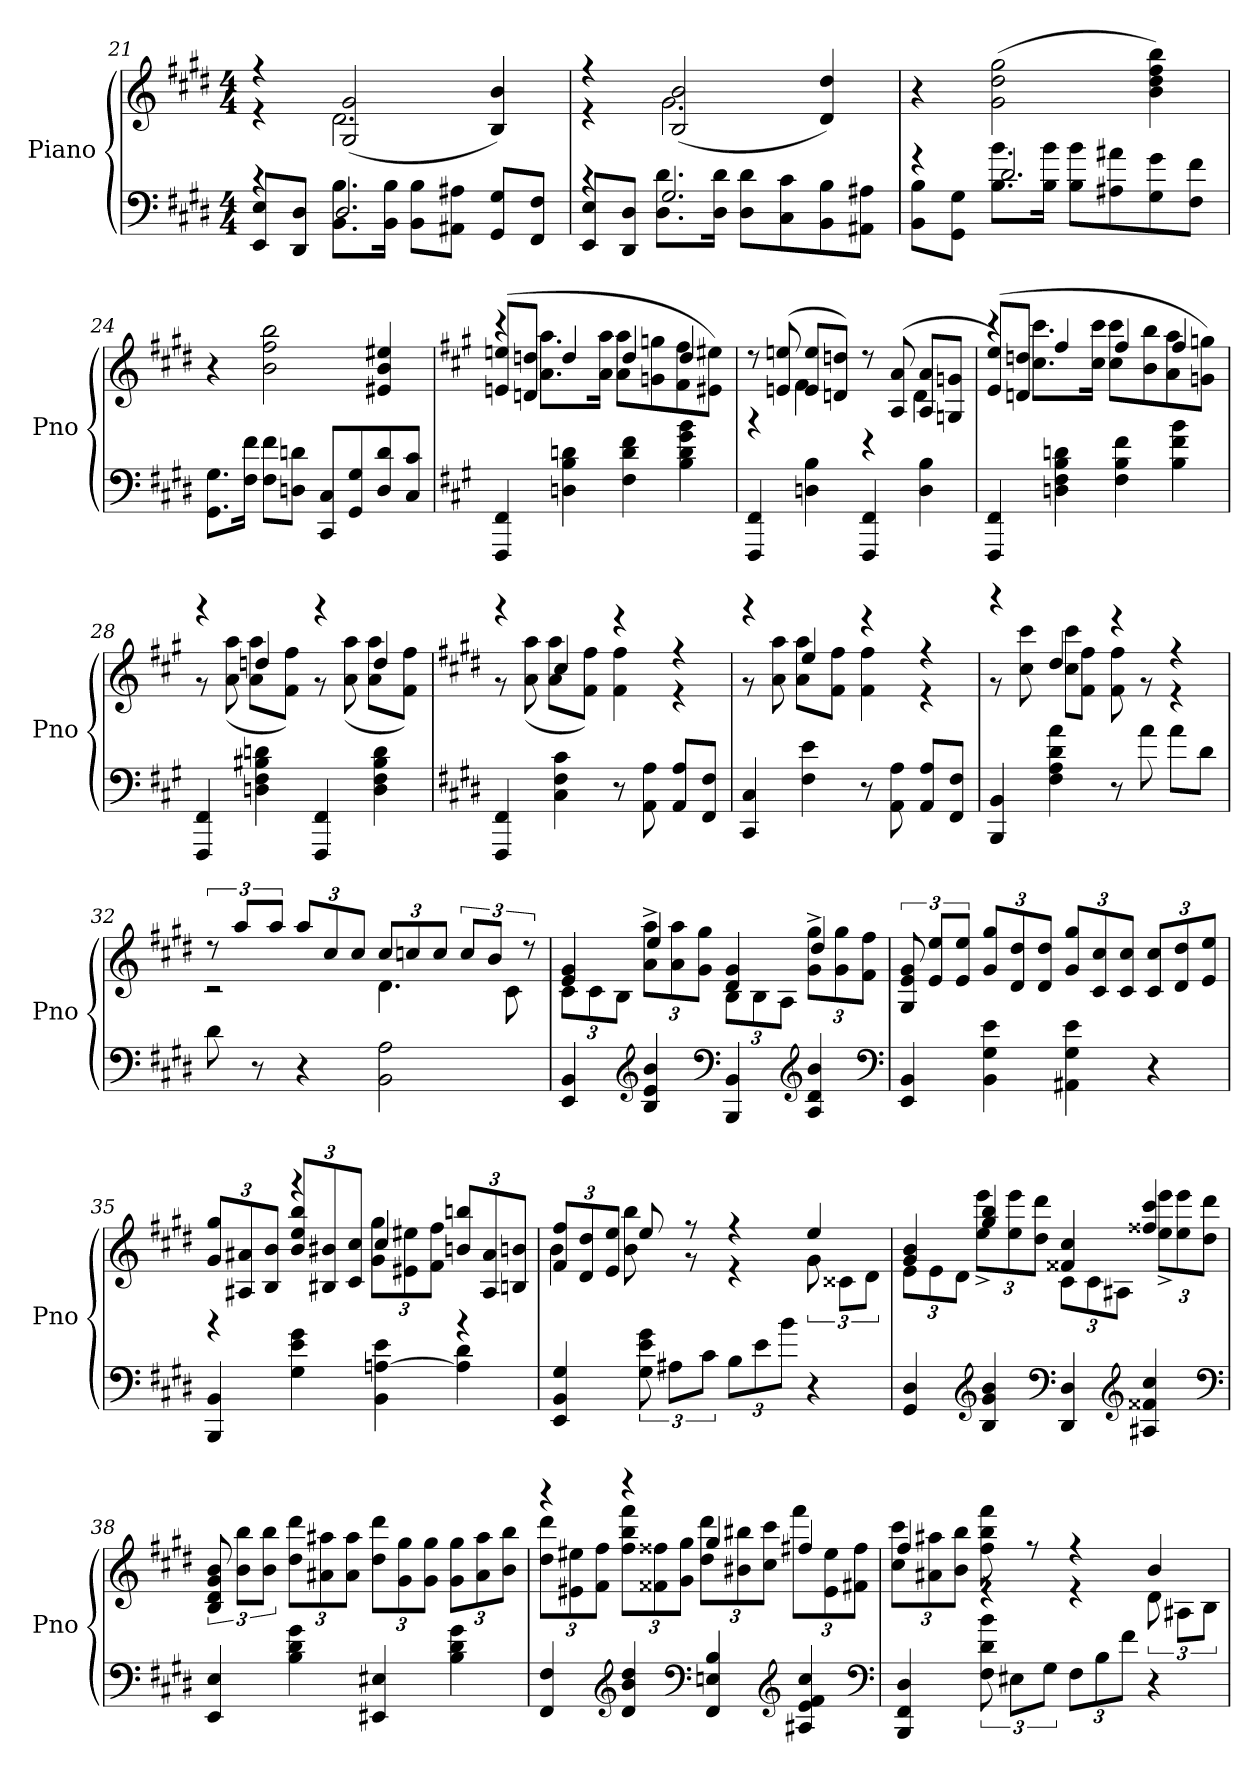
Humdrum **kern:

**kern	**kern
*part1	*part1
*staff2	*staff1
*I"Piano	*
*I'Pno	*
*clefF4	*clefG2
*k[f#c#g#d#]	*k[f#c#g#d#]
*M4/4	*M4/4
=21	=21
*^	*^
4r	8EE/ 8E/L	4r	4r
.	8DD#/ 8D#/J	.	.
8.BB\ 8.B\L	2.D#/	2.d#\	(2G#/ 2g#/
16BB\ 16B\Jk	.	.	.
8BB\ 8B\L	.	.	.
8AA#X\ 8A#X\J	.	.	.
8GG#/ 8G#/L	.	.	4B/ 4b/)
8FF#/ 8F#/J	.	.	.
=22	=22	=22	=22
4r	8EE/ 8E/L	4r	4r
.	8DD#/ 8D#/J	.	.
2.G#/	8.D#\ 8.d#\L	2.g#\	(2B/ 2b/
.	16D#\ 16d#\Jk	.	.
.	8D#\ 8d#\L	.	.
.	8C#\ 8c#\	.	.
.	8BB\ 8B\	.	4d#/ 4dd#/)
.	8AA#X\ 8A#X\J	.	.
*	*	*v	*v
=23	=23	=23
4r	8BB\ 8B\L	4r
.	8GG#\ 8G#\J	.
8.B\ 8.b\L	2.d#/	(2g#\ 2dd#\ 2gg#\
16B\ 16b\Jk	.	.
8B\ 8b\L	.	.
8A#X\ 8a#X\	.	.
8G#\ 8g#\	.	4b\ 4dd#\ 4ff#\ 4bb\)
8F#\ 8f#\J	.	.
*v	*v	*
=24	=24
8.GG#\ 8.G#\L	4r
16F#\ 16f#\Jk	.
8F#\ 8f#\L	2b\ 2ff#\ 2bb\
8Dn\ 8dn\J	.
8CC#/ 8C#/L	.
8GG#/ 8G#/	.
8D/ 8d/	4e#X/ 4b/ 4ee#X/
8C#/ 8c#/J	.
=25	=25
*k[f#c#g#]	*k[f#c#g#]
*	*^
4FFF#/ 4FF#/	4r	(8en/ 8een/L
.	.	8dn/ 8ddn/J
4Dn\ 4B\ 4dn\	4dd/	8.a\ 8.aa\L
.	.	16a\ 16aa\Jk
4F#\ 4d\ 4f#\	4dd/	8a\ 8aa\L
.	.	8gn\ 8ggn\
4B\ 4d\ 4g#\ 4b\	4dd/	8f#\ 8ff#\
.	.	8e#X\ 8ee#X\J)
=26	=26	=26
4FFF#/ 4FF#/	8r	4r
.	(8en/ 8een/	.
4Dn\ 4B\	8e/ 8ee/L	4f#\
.	8dn/ 8ddn/J)	.
4FFF#/ 4FF#/	8r	4r
.	(8A/ 8a/	.
4D\ 4B\	8A/ 8a/L	4d\
.	8Gn/ 8gn/J	.
=27	=27	=27
4FFF#/ 4FF#/	4r	(8e/ 8ee/L)
.	.	8dn/ 8ddn/J
4Dn\ 4F#\ 4B\ 4dn\	4ff#/	8.cc#\ 8.ccc#\L
.	.	16cc#\ 16ccc#\Jk
4F#\ 4B\ 4f#\	4ff#/	8cc#\ 8ccc#\L
.	.	8b\ 8bb\
4B\ 4f#\ 4b\	4ff#/	8a\ 8aa\
.	.	8gn\ 8ggn\J)
=28	=28	=28
4FFF#/ 4FF#/	4r	8r
.	.	(8a\ 8aa\
4Dn\ 4F#\ 4B#X\ 4dn\	4ddn/	8a\ 8aa\L
.	.	8f#\ 8ff#\J)
4FFF#/ 4FF#/	4r	8r
.	.	(8a\ 8aa\
4D\ 4F#\ 4B#\ 4d\	4dd/	8a\ 8aa\L
.	.	8f#\ 8ff#\J)
=29	=29	=29
*k[f#c#g#d#]	*k[f#c#g#d#]	*
4FFF#/ 4FF#/	4r	8r
.	.	(8a\ 8aa\
4C#\ 4F#\ 4c#\	4cc#/	8a\ 8aa\L
.	.	8f#\ 8ff#\J)
8r	4r	4f#\ 4ff#\
8AA\ 8A\	.	.
8AA/ 8A/L	4r	4r
8FF#/ 8F#/J	.	.
=30	=30	=30
4CC#/ 4C#/	4r	8r
.	.	8a\ 8aa\
4F#\ 4e\	4ee/	8a\ 8aa\L
.	.	8f#\ 8ff#\J
8r	4r	4f#\ 4ff#\
8AA\ 8A\	.	.
8AA/ 8A/L	4r	4r
8FF#/ 8F#/J	.	.
=31	=31	=31
4BBB/ 4BB/	4r	8r
.	.	8cc#\ 8ccc#\
4F#\ 4A\ 4d#\ 4a\	4dd#/	8cc#\ 8ccc#\L
.	.	8f#\ 8ff#\J
8r	4r	8f#\ 8ff#\
8a\	.	8r
8a\L	4r	4r
8d#\J	.	.
=32	=32	=32
8d#\	12r	2r
.	12aa/L	.
8r	.	.
.	12aa/J	.
4r	12aa/L	.
.	12cc#/	.
.	12cc#/J	.
2BB\ 2A\	12cc#/L	4.d#\
.	12ccn/	.
.	12cc/J	.
.	12cc/L	.
.	12b/J	.
.	.	8c#\
.	12r	.
=33	=33	=33
4EE/ 4BB/	12c#\L	4e/ 4g#/
.	12c#\	.
.	12B\J	.
*clefG2	*	*
4B/ 4e/ 4b/	12a^\ 12aa^\L	4ee/
.	12a\ 12aa\	.
.	12g#\ 12gg#\J	.
*clefF4	*	*
4BBB/ 4BB/	12B\L	4d#/ 4g#/
.	12B\	.
.	12A\J	.
*clefG2	*	*
4A/ 4d#/ 4b/	12g#^\ 12gg#^\L	4dd#/
.	12g#\ 12gg#\	.
.	12f#\ 12ff#\J	.
*	*v	*v
*clefF4	*
=34	=34
4EE/ 4BB/	12G#/ 12e/ 12g#/
.	12e/ 12ee/L
.	12e/ 12ee/J
4BB\ 4G#\ 4e\	12g#/ 12gg#/L
.	12d#/ 12dd#/
.	12d#/ 12dd#/J
4AA#X\ 4G#\ 4e\	12g#/ 12gg#/L
.	12c#/ 12cc#/
.	12c#/ 12cc#/J
4r	12c#/ 12cc#/L
.	12d#/ 12dd#/
.	12e/ 12ee/J
=35	=35
*	*^
4BBB/ 4BB/	12g#/ 12gg#/L	4r
.	12A#X/ 12a#X/	.
.	12B/ 12b/J	.
4G#\ 4e\ 4g#\	4r	12b/ 12ee/ 12bb/L
.	.	12B#X/ 12b#X/
.	.	12c#/ 12cc#/J
4BB\ [4An\ 4e\	4cc#/	12g#\ 12gg#\L
.	.	12e#X\ 12ee#X\
.	.	12f#\ 12ff#\J
4A]\ 4d#\	12bn/ 12bbn/L	4r
.	12A#/ 12a#/	.
.	12Bn/ 12bn/J	.
=36	=36	=36
4EE/ 4BB/ 4G#/	12f#/ 12ff#/L	4b\
.	12d#/ 12dd#/	.
.	12e/ 12ee/J	.
12G#\ 12e\ 12g#\	8ee/	8b\ 8bb\
12A#X\L	.	.
.	8r	8r
12c#\J	.	.
12B\L	4r	4r
12e\	.	.
12b\J	.	.
4r	4ee/	12g#\
.	.	12c##X\L
.	.	12d#\J
=37	=37	=37
4GG#/ 4D#/	4g#/ 4b/	12e\L
.	.	12e\
.	.	12d#\J
*clefG2	*	*
4B/ 4g#/ 4b/	4gg#/ 4bb/	12ee^\ 12eee^\L
.	.	12ee\ 12eee\
.	.	12dd#\ 12ddd#\J
*clefF4	*	*
4DD#/ 4D#/	4f##X/ 4cc#/	12c#\L
.	.	12c#\
.	.	12A#X\J
*clefG2	*	*
4A#X/ 4f##X/ 4cc#/	4ff##X/ 4ccc#/	12ee^\ 12eee^\L
.	.	12ee\ 12eee\
.	.	12dd#\ 12ddd#\J
*	*v	*v
*clefF4	*
=38	=38
4EE/ 4E/	12B/ 12d#/ 12g#/ 12b/
.	12b\ 12bb\L
.	12b\ 12bb\J
4B\ 4d#\ 4g#\	12dd#\ 12ddd#\L
.	12a#X\ 12aa#X\
.	12a#\ 12aa#\J
4EE#X/ 4E#X/	12dd#\ 12ddd#\L
.	12g#\ 12gg#\
.	12g#\ 12gg#\J
4B\ 4d#\ 4g#\	12g#\ 12gg#\L
.	12a#\ 12aa#\
.	12b\ 12bb\J
=39	=39
*	*^
4FF#/ 4F#/	4r	12dd#\ 12ddd#\L
.	.	12e#X\ 12ee#X\
.	.	12f#\ 12ff#\J
*clefG2	*	*
4d#/ 4b/ 4dd#/	4r	12ff#\ 12bb\ 12fff#\L
.	.	12f##X\ 12ff##X\
.	.	12g#\ 12gg#\J
*clefF4	*	*
4FF#/ 4En/ 4B/	4gg#/	12dd#\ 12ddd#\L
.	.	12b#X\ 12bb#X\
.	.	12cc#\ 12ccc#\J
*clefG2	*	*
4A#X/ 4e/ 4f#/ 4cc#/	4ff#X/	12fff#\L
.	.	12e#\ 12ee#\
.	.	12f#X\ 12ff#\J
*clefF4	*	*
=40	=40	=40
4BBB/ 4FF#/ 4D#/	4ff#/	12cc#\ 12ccc#\L
.	.	12a#X\ 12aa#X\
.	.	12b\ 12bb\J
12F#\ 12d#\ 12b\	8ff#\ 8bb\ 8fff#\	4r
12E#X\L	.	.
.	8r	.
12G#\J	.	.
12F#\L	4r	4r
12B\	.	.
12f#\J	.	.
4r	4b/	12d#\
.	.	12A#X\L
.	.	12B\J
*	*v	*v
=	=
*-	*-
